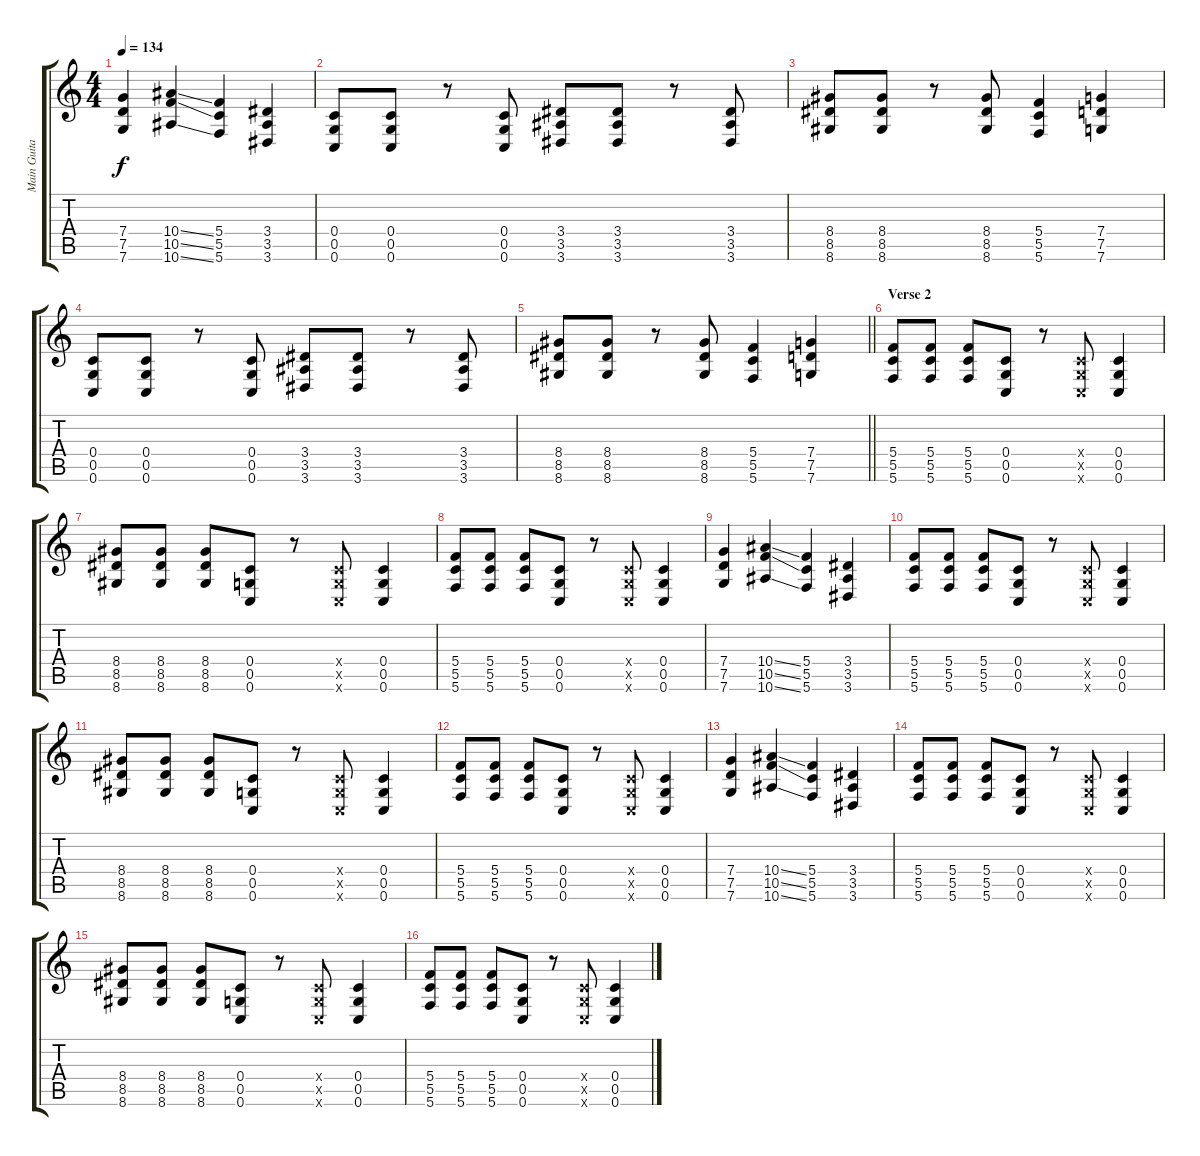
\track ("Main Guitar (Rythm)" "Main Guita") {instrument overdrivenguitar}
\staff {score tabs}
\tuning (D4 A3 F3 C3 G2 C2) {hide}
\ts (4 4)
\tempo 134
\clef g2
\ks c
(7.4 7.5 7.6).4{dy f} (10.4{ss} 10.5{ss} 10.6{ss}).4 (5.4 5.5 5.6).4 (3.4 3.5 3.6).4 |
(0.4 0.5 0.6).8 (0.4 0.5 0.6).8 r.8 (0.4 0.5 0.6).8 (3.4 3.5 3.6).8 (3.4 3.5 3.6).8 r.8 (3.4 3.5 3.6).8 |
(8.4 8.5 8.6).8 (8.4 8.5 8.6).8 r.8 (8.4 8.5 8.6).8 (5.4 5.5 5.6).4 (7.4 7.5 7.6).4 |
(0.4 0.5 0.6).8 (0.4 0.5 0.6).8 r.8 (0.4 0.5 0.6).8 (3.4 3.5 3.6).8 (3.4 3.5 3.6).8 r.8 (3.4 3.5 3.6).8 |
\barLineRight lightlight
(8.4 8.5 8.6).8 (8.4 8.5 8.6).8 r.8 (8.4 8.5 8.6).8 (5.4 5.5 5.6).4 (7.4 7.5 7.6).4 |
\section ("" "Verse 2")
(5.4 5.5 5.6).8 (5.4 5.5 5.6).8 (5.4 5.5 5.6).8 (0.4 0.5 0.6).8 r.8 (0.4{x} 0.5{x} 0.6{x}).8 (0.4 0.5 0.6).4 |
(8.4 8.5 8.6).8 (8.4 8.5 8.6).8 (8.4 8.5 8.6).8 (0.4 0.5 0.6).8 r.8 (0.4{x} 0.5{x} 0.6{x}).8 (0.4 0.5 0.6).4 |
(5.4 5.5 5.6).8 (5.4 5.5 5.6).8 (5.4 5.5 5.6).8 (0.4 0.5 0.6).8 r.8 (0.4{x} 0.5{x} 0.6{x}).8 (0.4 0.5 0.6).4 |
(7.4 7.5 7.6).4 (10.4{ss} 10.5{ss} 10.6{ss}).4 (5.4 5.5 5.6).4 (3.4 3.5 3.6).4 |
(5.4 5.5 5.6).8 (5.4 5.5 5.6).8 (5.4 5.5 5.6).8 (0.4 0.5 0.6).8 r.8 (0.4{x} 0.5{x} 0.6{x}).8 (0.4 0.5 0.6).4 |
(8.4 8.5 8.6).8 (8.4 8.5 8.6).8 (8.4 8.5 8.6).8 (0.4 0.5 0.6).8 r.8 (0.4{x} 0.5{x} 0.6{x}).8 (0.4 0.5 0.6).4 |
(5.4 5.5 5.6).8 (5.4 5.5 5.6).8 (5.4 5.5 5.6).8 (0.4 0.5 0.6).8 r.8 (0.4{x} 0.5{x} 0.6{x}).8 (0.4 0.5 0.6).4 |
(7.4 7.5 7.6).4 (10.4{ss} 10.5{ss} 10.6{ss}).4 (5.4 5.5 5.6).4 (3.4 3.5 3.6).4 |
(5.4 5.5 5.6).8 (5.4 5.5 5.6).8 (5.4 5.5 5.6).8 (0.4 0.5 0.6).8 r.8 (0.4{x} 0.5{x} 0.6{x}).8 (0.4 0.5 0.6).4 |
(8.4 8.5 8.6).8 (8.4 8.5 8.6).8 (8.4 8.5 8.6).8 (0.4 0.5 0.6).8 r.8 (0.4{x} 0.5{x} 0.6{x}).8 (0.4 0.5 0.6).4 |
(5.4 5.5 5.6).8 (5.4 5.5 5.6).8 (5.4 5.5 5.6).8 (0.4 0.5 0.6).8 r.8 (0.4{x} 0.5{x} 0.6{x}).8 (0.4 0.5 0.6).4
